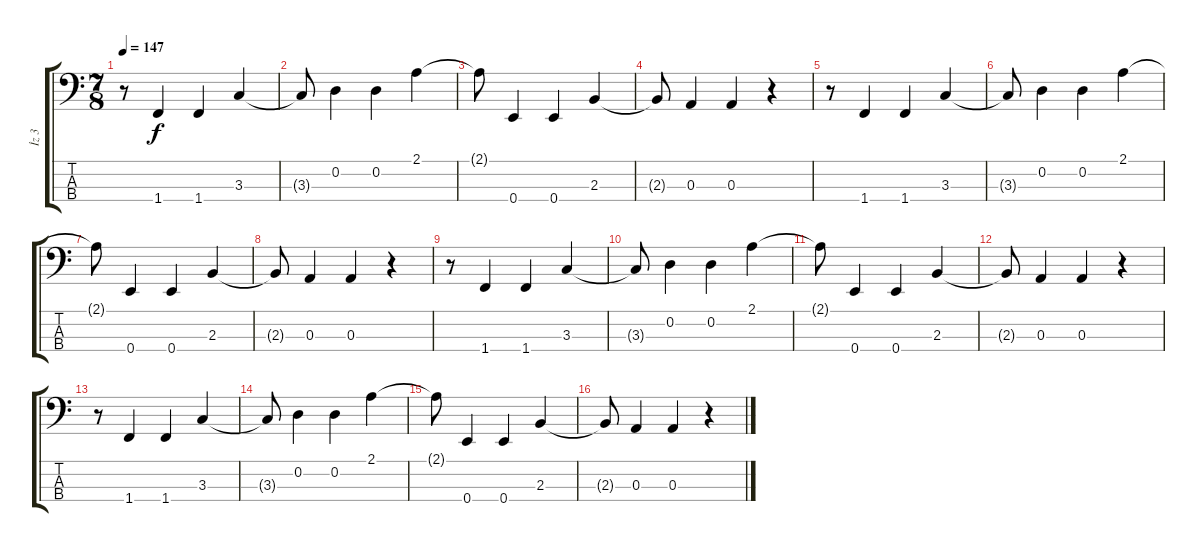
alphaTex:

\track ("İz 3" "İz 3") {instrument electricbassfinger}
\staff {score tabs}
\tuning (G2 D2 A1 E1) {hide}
\ts (7 8)
\tempo 147
\clef f4
\ks c
r.8{dy f} 1.4.4 1.4.4 3.3.4 |
3.3{t}.8 0.2.4 0.2.4 2.1.4 |
2.1{t}.8 0.4.4 0.4.4 2.3.4 |
2.3{t}.8 0.3.4 0.3.4 r.4 |
r.8 1.4.4 1.4.4 3.3.4 |
3.3{t}.8 0.2.4 0.2.4 2.1.4 |
2.1{t}.8 0.4.4 0.4.4 2.3.4 |
2.3{t}.8 0.3.4 0.3.4 r.4 |
r.8 1.4.4 1.4.4 3.3.4 |
3.3{t}.8 0.2.4 0.2.4 2.1.4 |
2.1{t}.8 0.4.4 0.4.4 2.3.4 |
2.3{t}.8 0.3.4 0.3.4 r.4 |
r.8 1.4.4 1.4.4 3.3.4 |
3.3{t}.8 0.2.4 0.2.4 2.1.4 |
2.1{t}.8 0.4.4 0.4.4 2.3.4 |
2.3{t}.8 0.3.4 0.3.4 r.4
